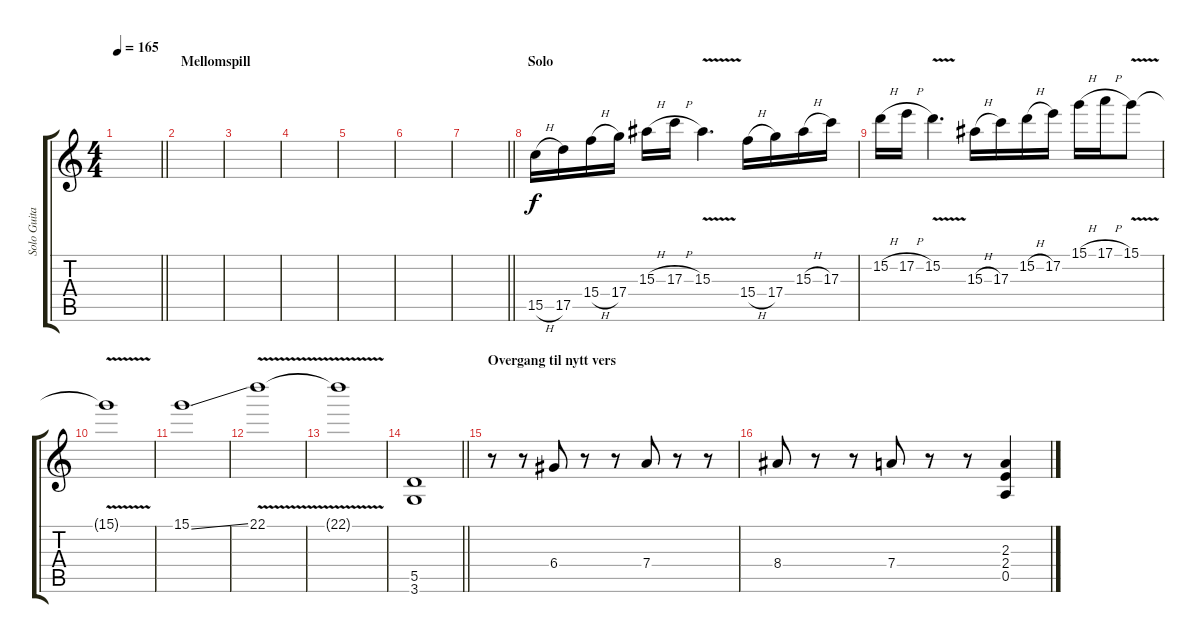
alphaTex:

\track ("Solo Guitar" "Solo Guita") {instrument distortionguitar}
\staff {score tabs}
\tuning (E4 B3 G3 D3 A2 E2) {hide}
\ts (4 4)
\tempo 165
\clef g2
\barLineRight lightlight
\ks c
|
\section ("" "Mellomspill")
|
|
|
|
|
\barLineRight lightlight
|
\section ("" "Solo")
15.5{h}.16 17.5.16 15.4{h}.16 17.4.16 15.3{h}.16 17.3{h}.16 15.3{v}.4{d} 15.4{h}.16 17.4.16 15.3{h}.16 17.3.16 |
15.2{h}.16 17.2{h}.16 15.2{v}.4{d} 15.3{h}.16 17.3.16 15.2{h}.16 17.2.16 15.1{h}.16 17.1{h}.16 15.1{v}.8 |
15.1{t}.1 |
15.1{ss}.1 |
22.1{v}.1 |
22.1{t}.1 |
\barLineRight lightlight
(5.5 3.6).1 |
\section ("" "Overgang til nytt vers")
r.8 r.8 6.4.8 r.8 r.8 7.4.8 r.8 r.8 |
8.4.8 r.8 r.8 7.4.8 r.8 r.8 (2.3 2.4 0.5).4
